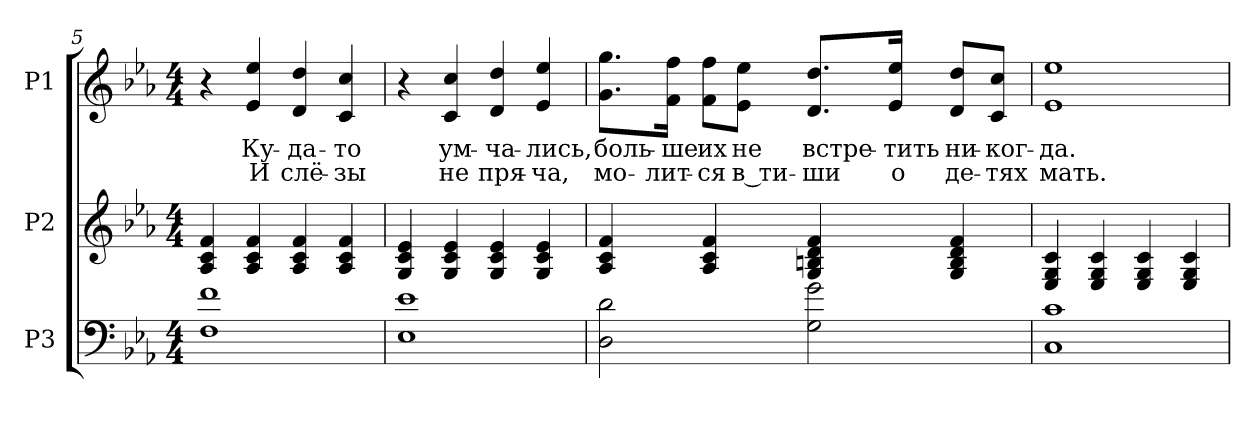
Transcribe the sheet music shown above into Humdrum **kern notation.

**kern	**kern	**kern	**text	**text
*part3	*part2	*part1	*part1	*part1
*staff3	*staff2	*staff1	*staff1	*staff1
*I"P3	*I"P2	*I"P1	*	*
*clefF4	*clefG2	*clefG2	*	*
*ITrd7c12	*	*	*	*
*k[b-e-a-]	*k[b-e-a-]	*k[b-e-a-]	*	*
*E-:	*E-:	*E-:	*	*
*M4/4	*M4/4	*M4/4	*	*
=5	=5	=5	=5	=5
1FFi 1Fi	4A-i/ 4ci 4fi	4r	.	.
!	!	!	!LO:LY:b:color=#000000	!LO:LY:b:color=#000000
.	4A-i/ 4ci 4fi	4e-i/ 4ee-i	Ку-	И
!	!	!	!LO:LY:b:color=#000000	!LO:LY:b:color=#000000
.	4A-i/ 4ci 4fi	4di/ 4ddi	-да-	слё-
!	!	!	!LO:LY:b:color=#000000	!LO:LY:b:color=#000000
.	4A-i/ 4ci 4fi	4ci/ 4cci	то	-зы
!!LO:LB:g=z
=6	=6	=6	=6	=6
1EE-i 1E-i	4Gi/ 4ci 4e-i	4r	.	.
!	!	!	!LO:LY:b:color=#000000	!LO:LY:b:color=#000000
.	4Gi/ 4ci 4e-i	4ci/ 4cci	ум-	не
!	!	!	!LO:LY:b:color=#000000	!LO:LY:b:color=#000000
.	4Gi/ 4ci 4e-i	4di/ 4ddi	-ча-	пря-
!	!	!	!LO:LY:b:color=#000000	!LO:LY:b:color=#000000
.	4Gi/ 4ci 4e-i	4e-i/ 4ee-i	-лись,	-ча,
=7	=7	=7	=7	=7
!	!	!	!LO:LY:b:color=#000000	!LO:LY:b:color=#000000
2DDi\ 2Di	4A-i/ 4ci 4fi	8.gi\ 8.ggi\L	боль-	мо-
!	!	!	!LO:LY:b:color=#000000	!LO:LY:b:color=#000000
.	.	16fi\ 16ffi\Jk	-ше	-лит-
!	!	!	!LO:LY:b:color=#000000	!LO:LY:b:color=#000000
.	4A-i/ 4ci 4fi	8fi\ 8ffi\L	их	-ся
!	!	!	!LO:LY:b:color=#000000	!LO:LY:b:color=#000000
.	.	8e-i\ 8ee-i\J	не	в ти-
!	!	!	!LO:LY:b:color=#000000	!LO:LY:b:color=#000000
2GGi\ 2Gi	4Gi/ 4Bni 4di 4fi	8.di/ 8.ddi/L	встре-	-ши
!	!	!	!LO:LY:b:color=#000000	!LO:LY:b:color=#000000
.	.	16e-i/ 16ee-i/Jk	-тить	о
!	!	!	!LO:LY:b:color=#000000	!LO:LY:b:color=#000000
.	4Gi/ 4Bi 4di 4fi	8di/ 8ddi/L	ни-	де-
!	!	!	!LO:LY:b:color=#000000	!LO:LY:b:color=#000000
.	.	8ci/ 8cci/J	-ког-	-тях
=8	=8	=8	=8	=8
!	!	!	!LO:LY:b:color=#000000	!LO:LY:b:color=#000000
1CCi 1Ci	4E-i/ 4Gi 4ci	1e-i 1ee-i	-да.	мать.
.	4E-i/ 4Gi 4ci	.	.	.
.	4E-i/ 4Gi 4ci	.	.	.
.	4E-i/ 4Gi 4ci	.	.	.
=	=	=	=	=
*-	*-	*-	*-	*-
